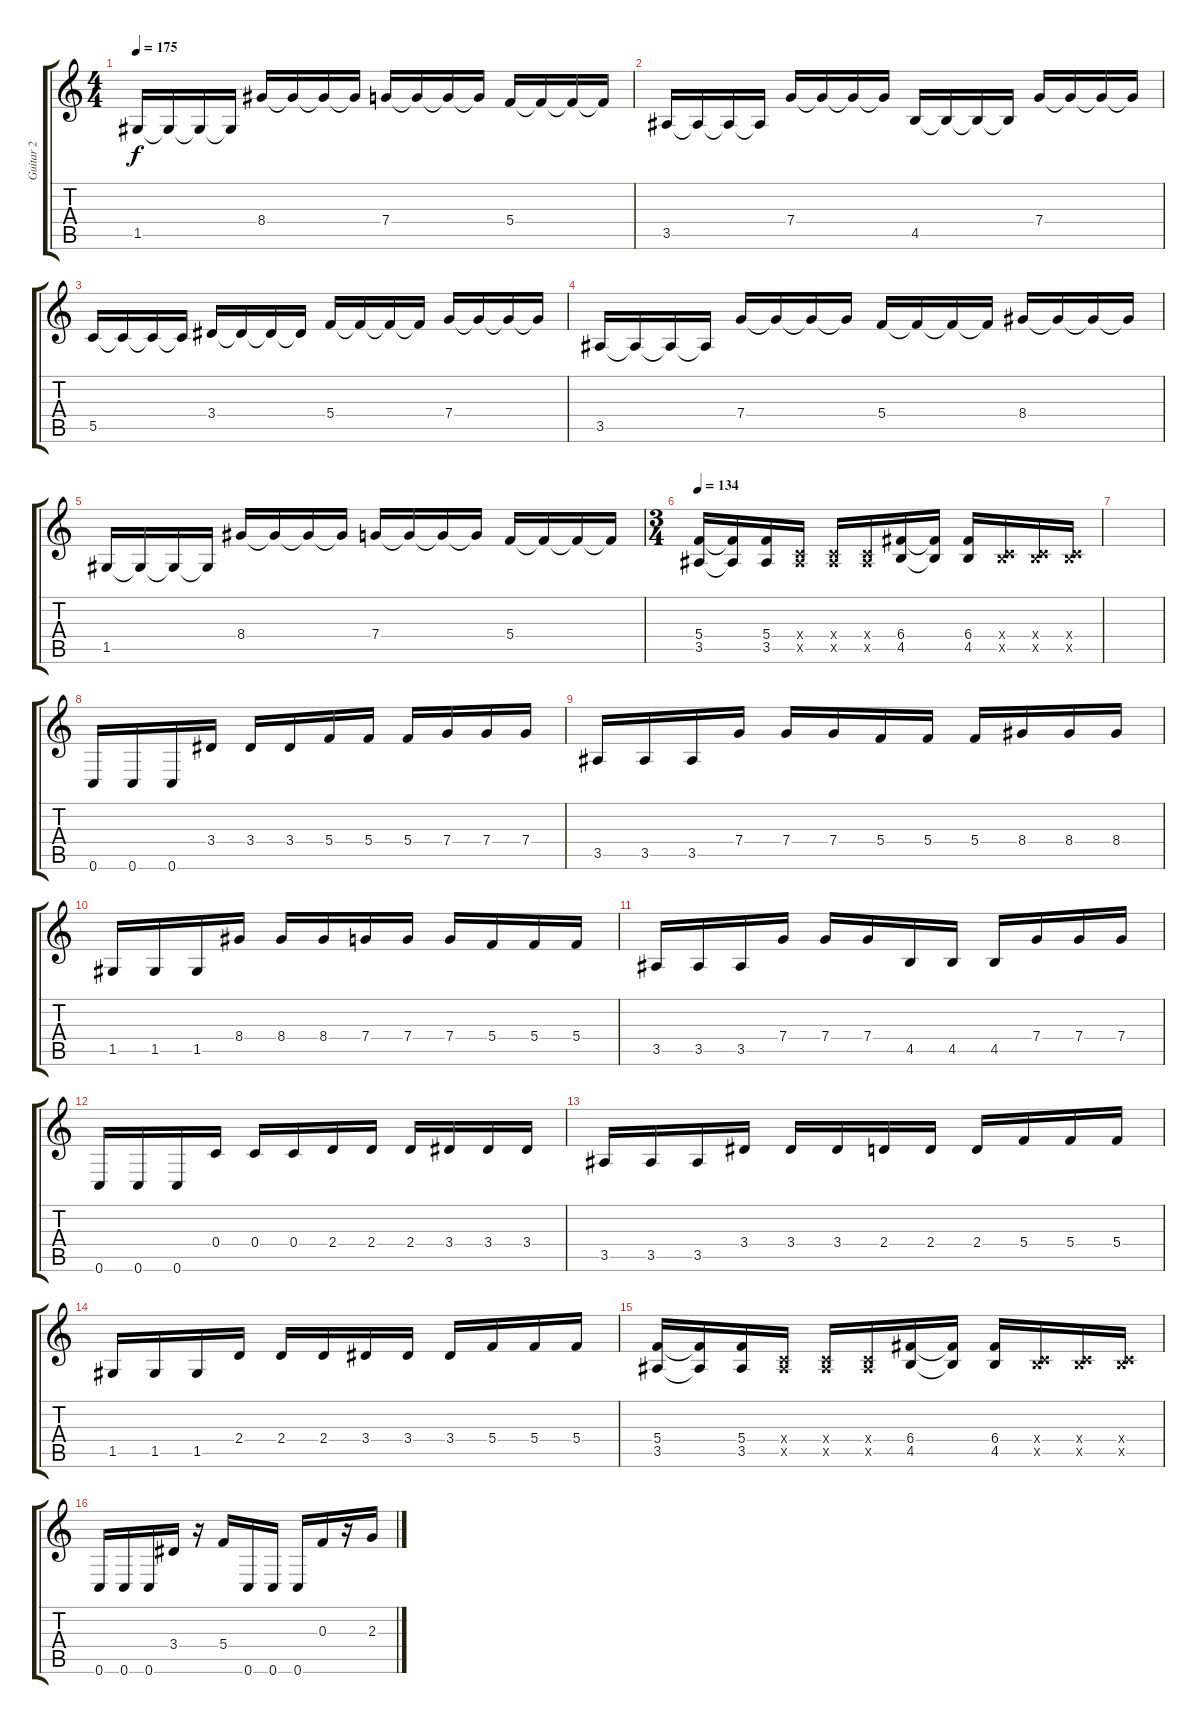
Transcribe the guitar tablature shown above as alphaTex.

\track ("Guitar 2" "Guitar 2") {instrument overdrivenguitar}
\staff {score tabs}
\tuning (D4 A3 F3 C3 G2 C2) {hide}
\ts (4 4)
\tempo 175
\clef g2
\ks c
1.5.16{dy f} 1.5{t}.16 1.5{t}.16 1.5{t}.16 8.4.16 8.4{t}.16 8.4{t}.16 8.4{t}.16 7.4.16 7.4{t}.16 7.4{t}.16 7.4{t}.16 5.4.16 5.4{t}.16 5.4{t}.16 5.4{t}.16 |
3.5.16 3.5{t}.16 3.5{t}.16 3.5{t}.16 7.4.16 7.4{t}.16 7.4{t}.16 7.4{t}.16 4.5.16 4.5{t}.16 4.5{t}.16 4.5{t}.16 7.4.16 7.4{t}.16 7.4{t}.16 7.4{t}.16 |
5.5.16 5.5{t}.16 5.5{t}.16 5.5{t}.16 3.4.16 3.4{t}.16 3.4{t}.16 3.4{t}.16 5.4.16 5.4{t}.16 5.4{t}.16 5.4{t}.16 7.4.16 7.4{t}.16 7.4{t}.16 7.4{t}.16 |
3.5.16 3.5{t}.16 3.5{t}.16 3.5{t}.16 7.4.16 7.4{t}.16 7.4{t}.16 7.4{t}.16 5.4.16 5.4{t}.16 5.4{t}.16 5.4{t}.16 8.4.16 8.4{t}.16 8.4{t}.16 8.4{t}.16 |
1.5.16 1.5{t}.16 1.5{t}.16 1.5{t}.16 8.4.16 8.4{t}.16 8.4{t}.16 8.4{t}.16 7.4.16 7.4{t}.16 7.4{t}.16 7.4{t}.16 5.4.16 5.4{t}.16 5.4{t}.16 5.4{t}.16 |
\ts (3 4)
\tempo 134
(5.4 3.5).16 (5.4{t} 3.5{t}).16 (5.4 3.5).16 (0.4{x} 3.5{x}).16 (0.4{x} 3.5{x}).16 (0.4{x} 3.5{x}).16 (6.4 4.5).16 (6.4{t} 4.5{t}).16 (6.4 4.5).16 (0.4{x} 4.5{x}).16 (0.4{x} 4.5{x}).16 (0.4{x} 4.5{x}).16 |
|
0.6.16 0.6.16 0.6.16 3.4.16 3.4.16 3.4.16 5.4.16 5.4.16 5.4.16 7.4.16 7.4.16 7.4.16 |
3.5.16 3.5.16 3.5.16 7.4.16 7.4.16 7.4.16 5.4.16 5.4.16 5.4.16 8.4.16 8.4.16 8.4.16 |
1.5.16 1.5.16 1.5.16 8.4.16 8.4.16 8.4.16 7.4.16 7.4.16 7.4.16 5.4.16 5.4.16 5.4.16 |
3.5.16 3.5.16 3.5.16 7.4.16 7.4.16 7.4.16 4.5.16 4.5.16 4.5.16 7.4.16 7.4.16 7.4.16 |
0.6.16 0.6.16 0.6.16 0.4.16 0.4.16 0.4.16 2.4.16 2.4.16 2.4.16 3.4.16 3.4.16 3.4.16 |
3.5.16 3.5.16 3.5.16 3.4.16 3.4.16 3.4.16 2.4.16 2.4.16 2.4.16 5.4.16 5.4.16 5.4.16 |
1.5.16 1.5.16 1.5.16 2.4.16 2.4.16 2.4.16 3.4.16 3.4.16 3.4.16 5.4.16 5.4.16 5.4.16 |
(5.4 3.5).16 (5.4{t} 3.5{t}).16 (5.4 3.5).16 (0.4{x} 3.5{x}).16 (0.4{x} 3.5{x}).16 (0.4{x} 3.5{x}).16 (6.4 4.5).16 (6.4{t} 4.5{t}).16 (6.4 4.5).16 (0.4{x} 4.5{x}).16 (0.4{x} 4.5{x}).16 (0.4{x} 4.5{x}).16 |
0.6.16 0.6.16 0.6.16 3.4.16 r.16 5.4.16 0.6.16 0.6.16 0.6.16 0.3.16 r.16 2.3.16
